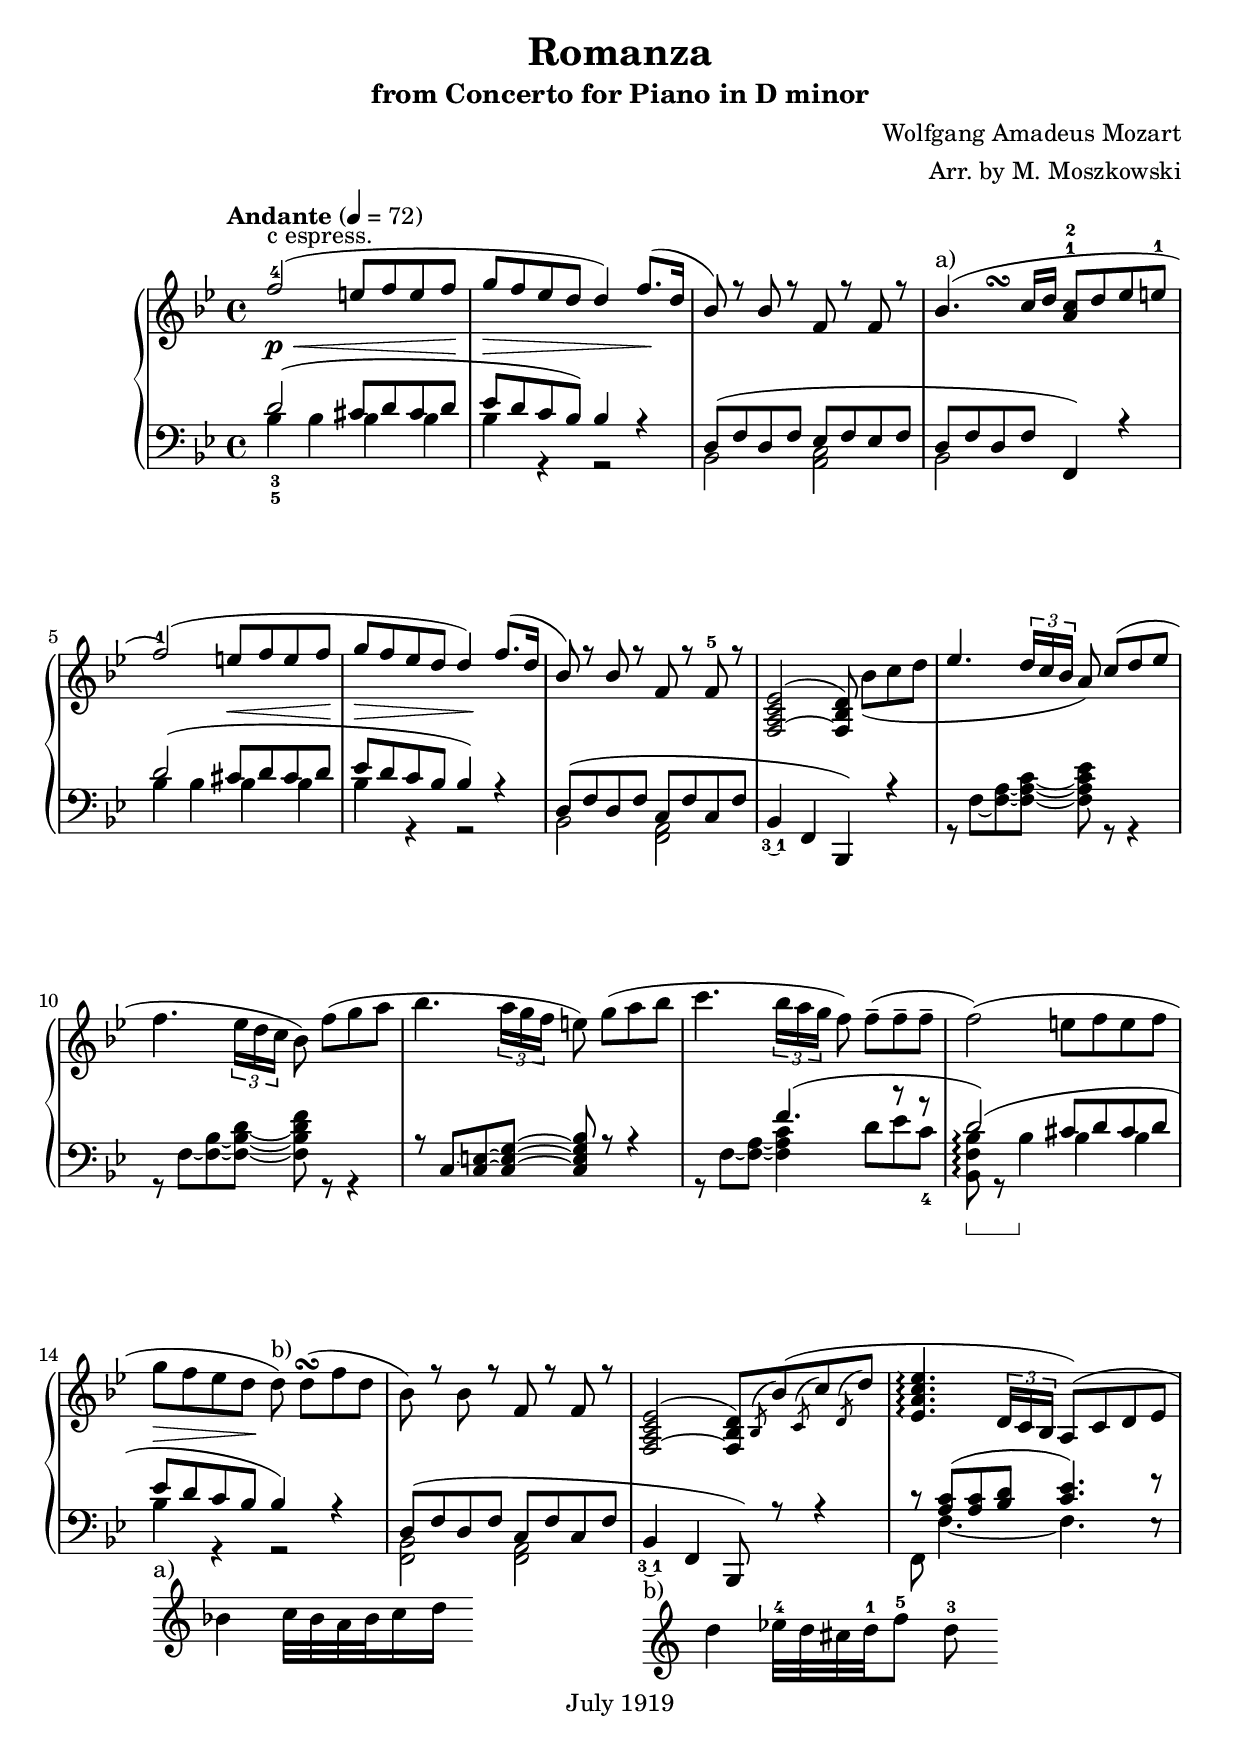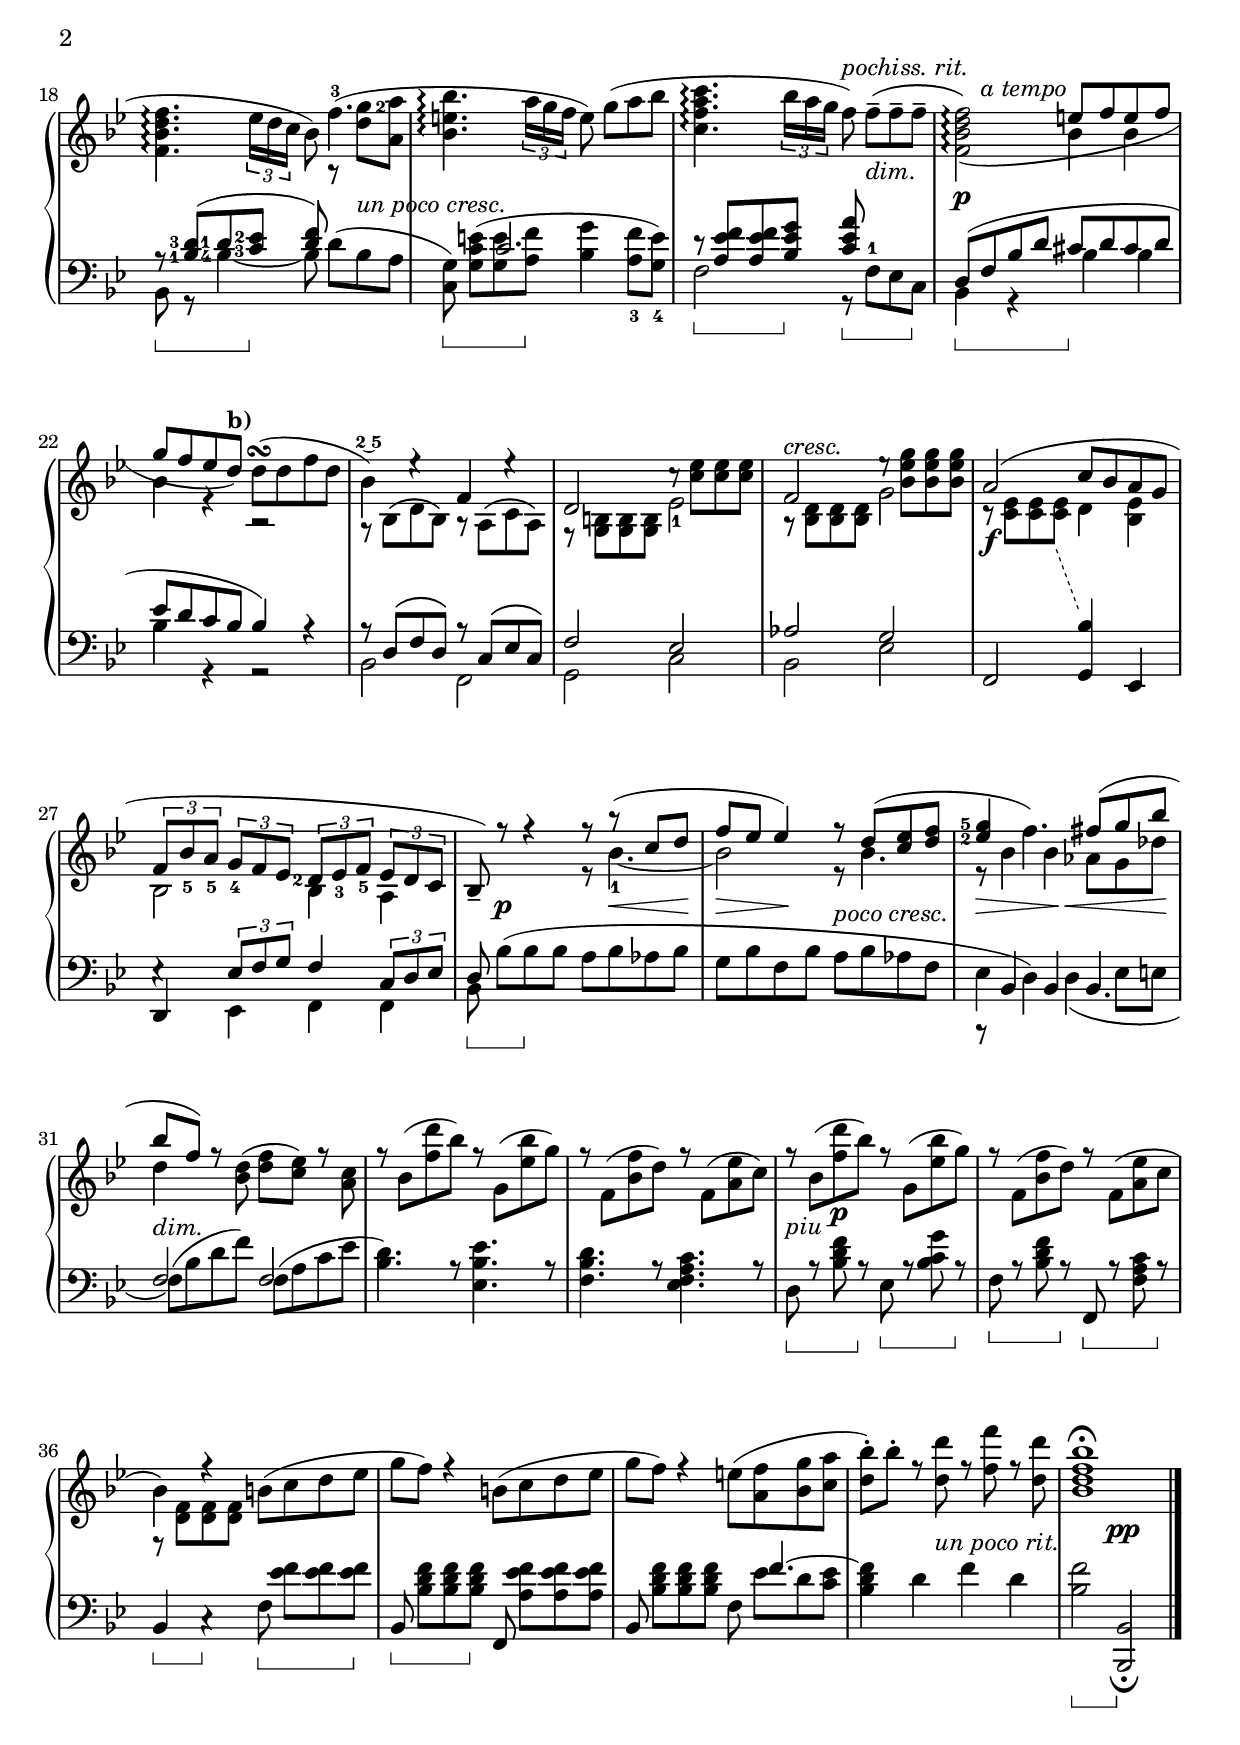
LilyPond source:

#(set-global-staff-size 22)
\header{
  title = "Romanza"
  composer = "Wolfgang Amadeus Mozart"
  arranger = "Arr. by M. Moszkowski"
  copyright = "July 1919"
  subtitle = "from Concerto for Piano in D minor"
}

#(set-global-staff-size 21)

keyMeter = { \key bes \major \time 4/4 }

\parallelMusic #'(vta vtb vtc dynD vba vbb vbc) {
  % 1
  f'2-4( e8 f e f |
  s1 |
  s1-"c espress." |
  s8\p\< s8 s2 s8 s8\! |
  \stemUp d'2_3_5^( cis8 d cis d |
  \stemDown bes'4 bes bes bes |
  s1 |

  % 2
  g8 f ees d d4) f8.( d16 |
  s1 |
  s1 |
  s8\> s4. s4 s8\! s |
  ees8 d c bes) bes4 r |
  bes4 r r2 |
  s1 |

  % 3
  bes8) r bes r f r f r |
  s1 |
  s1 |
  s1 |
  d,8^( f d f ees f ees f |
  bes,2 <c a> |
  s1 |

  % 4
  bes4.^"a)"( c16 d <a c>8-1-2 d ees e-1 |
  s4 s^\turn s2 |
  s1 |
  s1 |
  d8 f d f f,4) r |
  bes2 s2 |
  s1 |

  % 5
  f2-1)( e8 f e f |
  s1 |
  s1 |
  s2 s8\< s s s\! |
  d''2^( cis8  d cis d |
  bes'4 bes bes bes |
  s1 |

  % 6
  g8 f ees d d4\!) f8.( d16 |
  s1 |
  s1 |
  s8\> s s s s\! s s4 |
  ees8 d c bes bes4) r |
  bes4 r r2 |
  s1 |

  % 7
  bes8) r bes r f r f-5 r |
  s1 |
  s1 |
  s1 |
  d,8( f d f c f c f |
  bes,2 <a f> |
  s1 |

  % 8
  <f,~ a c ees>2^( <f bes d>8) bes'_[_( c d] |
  s1 |
  s1 |
  s1 |
  bes,4_\finger \markup \tied-lyric #"3~1" f  bes,) r |
  s1 |
  s1 |

  % 9
  \override TupletBracket.bracket-visibility = ##t
  ees4. \stemUp \tuplet 3/2 { d16 c bes } \stemNeutral a8) c8^[( d ees]
  |  s1 |  s1 |
  s1 |
  s1 | r8 f'8~ <f~ a~>8 <f~ a~ c~ >8 <f a c ees>8 r8 r4 |   s1 |

  % 10
  f4. \tupletNeutral \tuplet 3/2 { ees16 d c } bes8) f'8_[( g a] |  s1 |  s1 |
  s1 |
  s1 | r8 f8~ <f~ bes~>8 <f~ bes~ d~ >8 <f bes d f>8 r8 r4 |   s1 |

  % 11
  bes4. \tuplet 3/2 { a16 g f } e8) g8_[( a bes] |  s1 |  s1 |
  s1 |
  r8 c'8~ <c~ e~>8 <c~ e~ g~ >8 <c e g bes>8 r8 r4 |   s1 |   s1 |

  % 12
  c4. \tuplet 3/2 { bes16 a g } f8) f8_[--( 8-- 8--] |  s1 |  s1 |
  s1 |
  s4. f'4.^( r8 r |
  r8 f8~ <f~ a~>8 <f a c >4 d'8_[ ees c_4 ] |   s1 |
  
  % 13
  f2)( e8_[ f e f] | s1 | s1 |
  s1 |
  d2)^( cis8 d cis d |
  <bes, f' bes>8\arpeggio\sustainOn r bes'4\sustainOff 4 4 | s1 |

  % 14
  g8_[ f ees d] d8)^"b)" d_[(\turn f d] | s1 | s1 |
  s8\> s s s\! s2 |
  ees8 d c bes bes4) r |
  bes4 r r2 | s1_"a)"_\markup {
    \score {
      \new Staff
      \with { \remove "Time_signature_engraver" } {
	\relative c' { bes'4 c32 bes a bes c16 d }
      }
      \layout {
	ragged-right = ##t
	indent = 0\cm } } } |

  % 15
  bes8) r bes r f r f r |
  s1 |
  s1 |
  s1 |
  d,8^( f d f c f c f |
  <bes, f>2 <a f> |
  s1 |

  % 16
  <f,~ a c ees>2^( <f bes d>8)
  \acciaccatura bes bes'( \acciaccatura c, c' \acciaccatura d, d' |
  s1 |
  s1 |
  s1 |
  bes,4_\finger \markup \tied-lyric #"3~1" f  bes,8) r r4 |
  s1 |
  s1_"b)"_\markup {
    \score {
      \new Staff
      \with { \remove "Time_signature_engraver" } {
	\relative c' { d'4 ees32-4 d cis d-1 f8-5 d-3 }
      }
      \layout {
	ragged-right = ##t
	indent = 0\cm } } } |

  % 17
  <ees, a c ees>4.\arpeggio \tuplet 3/2 { d16 c bes } a8) (c d ees | s1 | s1 |
  s1 |
  c''8\rest <c a>8^( <c a> <d bes> <c ees>4.) f8\rest |
  f8 f'4._~ f e8\rest | s1 |

  % 18
  <f bes d f>4.\arpeggio \tuplet 3/2 { ees'16 d c } bes8) f'4.-3( |
  \set fingeringOrientations = #'(right)
  s2 s8 r8 <d' g-2>8 <a a'> | s1 |
  s4 s s s-"un poco cresc." |
  \set fingeringOrientations = #'(left)
  r8\sustainOn <bes,-1 d-3>8( <d-1> <c-3 ees-2>\sustainOff <d f>8) s4. |
  \set fingeringOrientations = #'(left)
  bes8 r <bes'-4~>4 bes8 d8_[^( bes a] |
  s1 |
  
  % 19
  <bes, e bes'>4.\arpeggio \tuplet 3/2 { a'16 g f } e8) g_[( a bes] | s1 | s1 |
  s1 |
  s4 c2. |
  \set fingeringOrientations = #'(down)
  <c, g'>8)\sustainOn <g' c e>_[^( <g e'> <a f'>]\sustainOff <bes g'>4
  <a-3 f'>8 <g-4 e'>]) |
  s1 |

  % 20
  <c, f a c>4.\arpeggio
  \tuplet 3/2 { bes'16 a g } f8)^\markup { \italic "pochiss. rit." } f_[(--_\markup { \italic "dim." } 8-- 8--] |
		      s1 | s1 |
  s4 s s8 s s4 |
  r8\sustainOn <a ees' f>8 8 <bes ees g>\sustainOff 
  <c ees a>\sustainOn f,-1_[ ees c]\sustainOff |
  f2 r8 s s s |
  s1 |

  % 21
  <f, bes d f>2)_(\arpeggio e'8^[ f e f] |
  s8 s4.^\markup { \italic "a tempo" } bes4 4 | s1 |
  s1\p |
  d8(\sustainOn f bes d cis\sustainOff d cis d |
  bes,4 r bes' bes | s1 |

  % 22
  g8^[ f ees d])^\markup { \bold "b)"} d(\turn d f d |
  bes4 r r2 | s1 |
  s1 |
  ees8  d c bes bes4) r |
  bes4 r r2 | s1 |

  % 23
  bes4)-\finger \markup \tied-lyric #"2~5" e\rest f, e'\rest | s1 |
  g8\rest bes_[\( d bes]\) a\rest a_[\( c a]\) |
  s1 |
  r8 d,\( f d\) r c\( ees c\) |
  bes,2 f | s1 |
  
  % 24
  d,2 \once \stemDown ees_1 |
  r8 <g, b>8 8 8 c'\rest <c ees>8 8 8 |
  s1 |
  s1 |
  f2 ees |
  g2 c | s1 |

  % 25
  f2^\markup { \italic "cresc." } \once \stemDown g |
  r8 <bes, d>8 8 8 e'\rest <bes ees g>8 8 8 |
  s1 |
  s1 |
  aes2 g |
  bes2 ees | s1 |

  % 25
  a2( c8 bes a g |
  r8 <c, ees>8 8 <c ees> \stemDown d4_\markup {
    \override #'(on . 0.3)
    \override #'(off . 0.3)
    \draw-dashed-line #'(-2 . 5.4)
  } <bes ees> \stemNeutral |
  s1 |
  s1\f |
  f,2 <g bes'>4 ees | s1 | s1 |

  % 26
  \tuplet 3/2 { f8 bes_5 a_5 }
  \tuplet 3/2 { g_4 f ees }
  \tuplet 3/2 { \set fingeringOrientations = #'(left) <d-2> ees_3 f_5 }
  \tuplet 3/2 { ees d c } |
  \stemDown bes2 bes4 a4 \stemNeutral | s1 |
  s1 |
  d4 \stemDown ees f f \stemNeutral |
  \override TupletBracket.bracket-visibility = ##t
  ees4\rest \tupletUp \stemUp \tuplet 3/2 { ees8 f g} f4 \tuplet 3/2 { c8 d ees } \stemNeutral \tupletNeutral|
  s1 |

  % 27
  bes8_-) r r4 r8 r8( c'8^[ d] |
  s2 r8 bes'4.-1_~ |
  s1 |
  s8 s\p s4 s8 s\< s s\! |
  \stemUp d'8\sustainOn \stemNeutral bes'_[( 8\sustainOff 8] a bes aes bes |
  \stemDown bes8 \stemNeutral s s2. | s1 |

  % 28
  \stemUp f8 ees ees4) r8 d( <c ees> <d f> \stemNeutral |
  bes2 r8 \dotsDown bes4. \dotsNeutral |
  s1 |
  s4\> s\! s2-"poco cresc." | 
  g8 bes f bes a bes aes f |
  s1 | s1 |

  % 29
  \set fingeringOrientations = #'(left) \once \stemUp
  <ees-2 g-5>4 f4.) fis8^[( g bes] |
  r8 bes4 4 aes8_[ g des'] |
  s1 |
  s4\> s8 s\! s4\< s8 s\! |
  ees4 d) d_( ees8 e |
  \stemUp r8 bes4 bes bes4. \stemNeutral |
  s1 |

  % 30
  bes8^[ f]) r8 <bes, d>( <d f> <c ees>) r8 <a c> |
  d4 s2. |
  s1 |
  s1-"dim." |
  f8)( bes d f)
  f,( a c ees |
  \stemUp f'2 f2 \stemNeutral |
  s1 |

  % 31
  r8 bes( <f' d'> bes) r g,( <ees' bes'> g) |
  s1 | s1 |
  s1 |
  <bes d>4.) r8 <ees, bes' ees>4. r8 |
  s1 | s1 |

  % 32
  r8 f,( <bes f'> d) r f,( <a ees'> c) |
  s1 | s1 |
  s1 |
  <f bes d>4. r8 <ees f a c>4. r8 |
  s1 | s1 |

  % 33
  r8 bes( <f' d'> bes) r g,( <ees' bes'> g) |
  s1 | s1 |
  s4-"piu" s\p s2 |
  d8\sustainOn r <bes' d f> r\sustainOff ees,\sustainOn r <bes' c g'> r\sustainOff |
  s1 | s1 |

  % 34
  r8 f,( <bes f'> d) r f,( <a ees'> c |
  s1 | s1 |
  s1 |
  f8\sustainOn r <bes d f> r\sustainOff f,\sustainOn r <f' a c> r\sustainOff |
  s1 | s1 |

  % 35
  bes4) r b8( c d ees |
  r8 <d, f>8_[ 8 8] s2 |
  s1 |
  s1 |
  bes,4\sustainOn c\rest\sustainOff f8\sustainOn <ees' f>8[ 8 8]\sustainOff |
  s1 | s1 |

  % 36
  g8 f) r4 b,8( c d ees |
  s1 | s1 |
  s1 |
  bes,8\sustainOn <bes' d f>8_[ 8 8]\sustainOff f, <a' ees' f>8_[ 8 8] |
  s1 | s1 |

  % 37
  g8 f) r4 e8( <f a,> <g bes,> <a c,> |
  s1 | s1 |
  s1 |
  bes,8 <bes' d f>8_[ 8 8] f ees'8_[ d <c ees>] |
  s2 s8 \once \stemUp f'4.^~ | 
  s1 |

  % 38
  <d, bes'>8-.) bes'-. r <d, d'> r <f f'> r <d d'> |
  s1 | s1 |
  s4. s8-"un poco rit." s2 |
  <bes d>4 d f d |
  f4 s2. | s1 |

  % 39
  <bes d f bes>1^\fermata \bar "|." |
  s1 | s1 |
  s2 s2\pp |
  <bes f'>2\sustainOn <bes, bes,>\sustainOff_\fermata |
  s1 | s1 |
  
}

\score {
  \new PianoStaff <<
    \new Staff = "trebleStaff" {
      \tempo "Andante" 4 = 72
      \keyMeter
      \set midiInstrument = #"piano"
      <<
	\new Voice = "tenor-a" { \voiceOne \relative c' \vta } 
	\new Voice = "tenor-b" { \voiceTwo \relative c' \vtb }
	\new Voice = "tenor-c" { \voiceThree \relative c' \vtc } >> }
    \new Dynamics { \dynD }
    \new Staff = "bassStaff" {
      \keyMeter \clef bass
      \set midiInstrument = #"piano"
      \set Staff.pedalSustainStyle = #'bracket
      <<
	\new Voice = "bass-a" { \voiceOne \relative c \vba }
	\new Voice = "bass-b" { \voiceTwo \relative c \vbb }
	\new Voice = "bass-c" { \voiceThree \relative c \vbc } >> } >>
  \layout { } 
  \midi { } }


